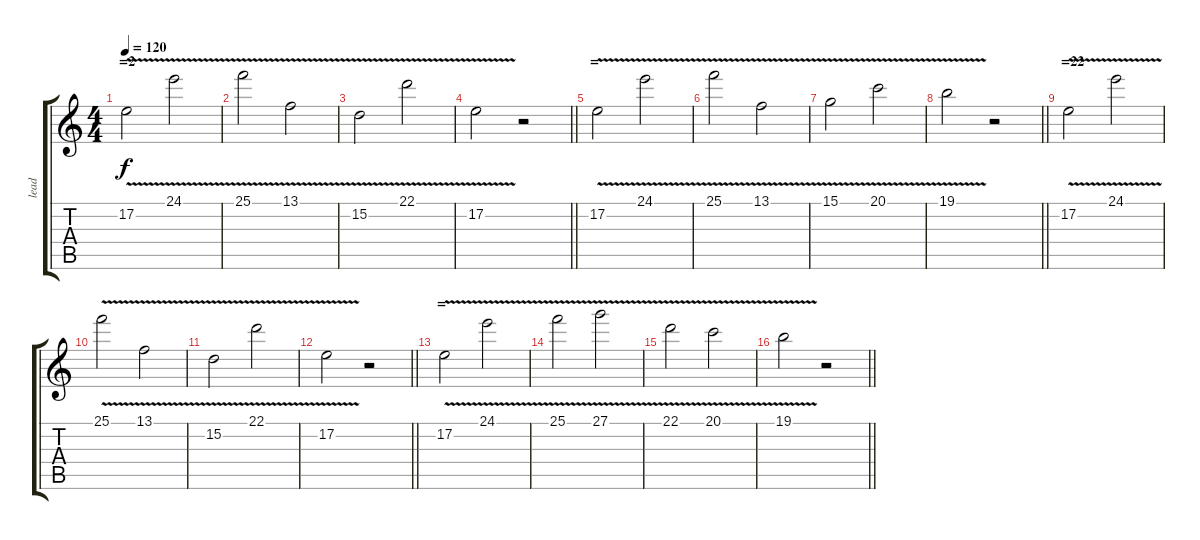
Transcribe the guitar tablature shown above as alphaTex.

\track ("lead" "lead") {instrument lead1square}
\staff {score tabs}
\tuning (E4 B3 G3 D3 A2 E2) {hide}
\ts (4 4)
\section ("" "=2")
\tempo 120
\clef g2
\ks c
17.2{v}.2{dy f} 24.1{v}.2 |
25.1{v}.2 13.1{v}.2 |
15.2{v}.2 22.1{v}.2 |
\barLineRight lightlight
17.2{v}.2 r.2 |
\section ("" "=")
17.2{v}.2 24.1{v}.2 |
25.1{v}.2 13.1{v}.2 |
15.1{v}.2 20.1{v}.2 |
\barLineRight lightlight
19.1{v}.2 r.2 |
\section ("" "=22")
17.2{v}.2 24.1{v}.2 |
25.1{v}.2 13.1{v}.2 |
15.2{v}.2 22.1{v}.2 |
\barLineRight lightlight
17.2{v}.2 r.2 |
\section ("" "=")
17.2{v}.2 24.1{v}.2 |
25.1{v}.2 27.1{v}.2 |
22.1{v}.2 20.1{v}.2 |
\barLineRight lightlight
19.1{v}.2 r.2
